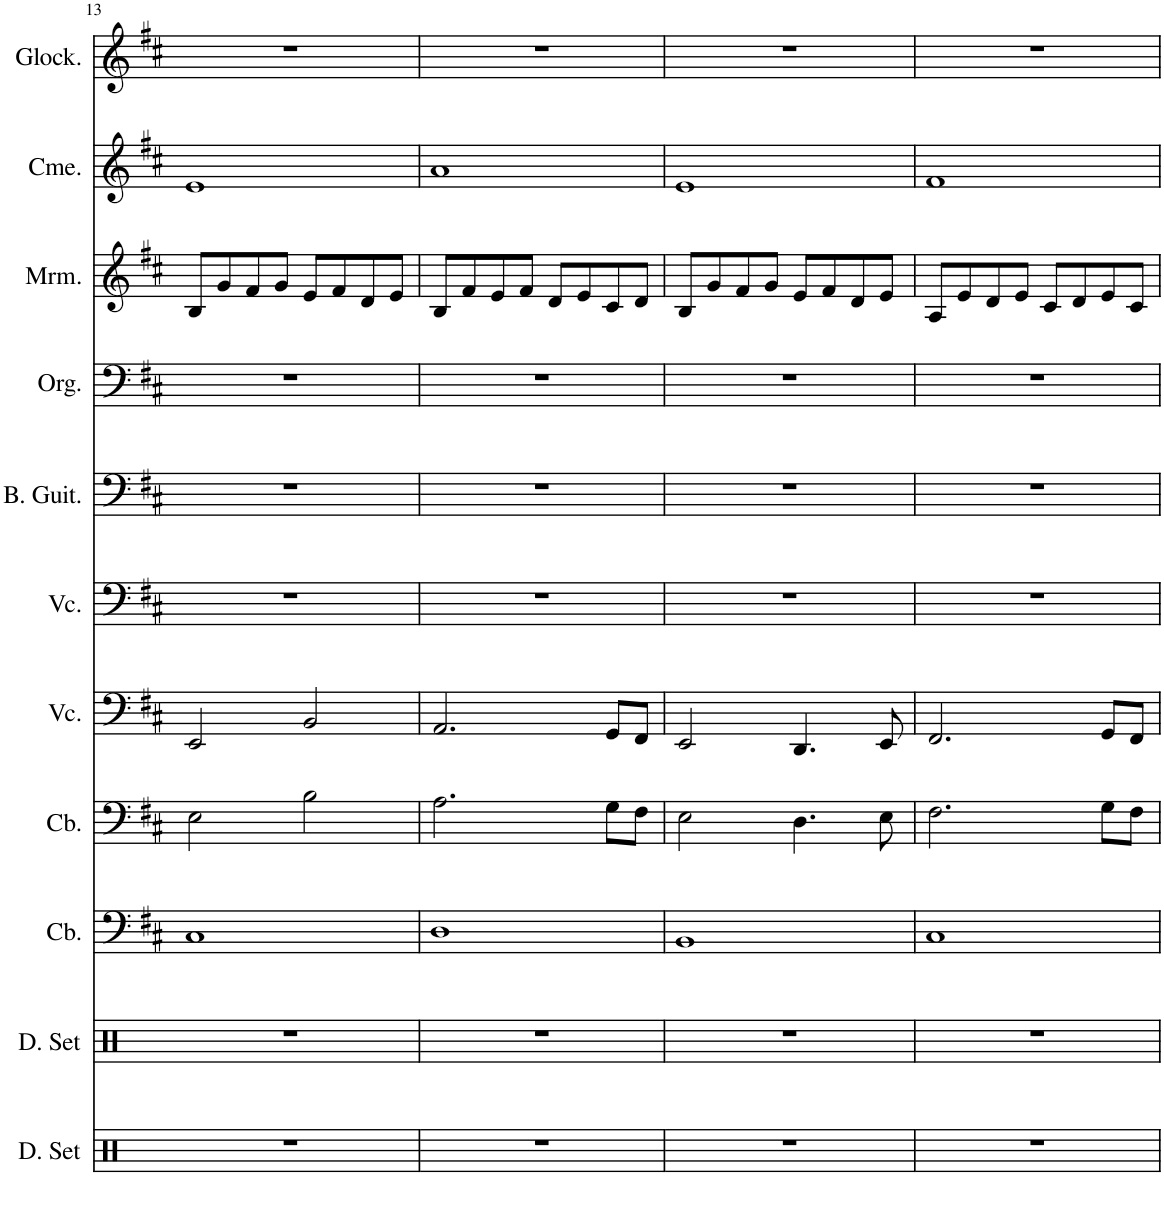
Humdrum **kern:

**kern	**kern	**kern	**kern	**kern	**kern	**kern	**kern	**kern	**kern	**kern
*part11	*part10	*part9	*part8	*part7	*part6	*part5	*part4	*part3	*part2	*part1
*staff11	*staff10	*staff9	*staff8	*staff7	*staff6	*staff5	*staff4	*staff3	*staff2	*staff1
*I"Drumset	*I"Drumset	*I"Contrabass	*I"Contrabass	*I"Violoncello	*I"Violoncello	*I"Bass Guitar	*I"Organ	*I"Marimba	*I"Chimes	*I"Glockenspiel
*I'D. Set	*I'D. Set	*I'Cb.	*I'Cb.	*I'Vc.	*I'Vc.	*I'B. Guit.	*I'Org.	*I'Mrm.	*I'Cme.	*I'Glock.
!!LO:PB:g=z
*clefX	*clefX	*clefF4	*clefF4	*clefF4	*clefF4	*clefF4	*clefF4	*clefG2	*clefG2	*clefG2
*	*	*Trd7c12	*Trd7c12	*	*	*Trd7c12	*	*	*	*Trd-14c-24
*k[]	*k[]	*k[f#c#]	*k[f#c#]	*k[f#c#]	*k[f#c#]	*k[f#c#]	*k[f#c#]	*k[f#c#]	*k[f#c#]	*k[f#c#]
*M4/4	*M4/4	*M4/4	*M4/4	*M4/4	*M4/4	*M4/4	*M4/4	*M4/4	*M4/4	*M4/4
=13	=13	=13	=13	=13	=13	=13	=13	=13	=13	=13
1r	1r	1C#	2E\	2EE/	1r	1r	1r	8B/L	1e	1r
.	.	.	.	.	.	.	.	8g/	.	.
.	.	.	.	.	.	.	.	8f#/	.	.
.	.	.	.	.	.	.	.	8g/J	.	.
.	.	.	2B\	2BB/	.	.	.	8e/L	.	.
.	.	.	.	.	.	.	.	8f#/	.	.
.	.	.	.	.	.	.	.	8d/	.	.
.	.	.	.	.	.	.	.	8e/J	.	.
=14	=14	=14	=14	=14	=14	=14	=14	=14	=14	=14
1r	1r	1D	2.A\	2.AA/	1r	1r	1r	8B/L	1a	1r
.	.	.	.	.	.	.	.	8f#/	.	.
.	.	.	.	.	.	.	.	8e/	.	.
.	.	.	.	.	.	.	.	8f#/J	.	.
.	.	.	.	.	.	.	.	8d/L	.	.
.	.	.	.	.	.	.	.	8e/	.	.
.	.	.	8G\L	8GG/L	.	.	.	8c#/	.	.
.	.	.	8F#\J	8FF#/J	.	.	.	8d/J	.	.
=15	=15	=15	=15	=15	=15	=15	=15	=15	=15	=15
1r	1r	1BB	2E\	2EE/	1r	1r	1r	8B/L	1e	1r
.	.	.	.	.	.	.	.	8g/	.	.
.	.	.	.	.	.	.	.	8f#/	.	.
.	.	.	.	.	.	.	.	8g/J	.	.
.	.	.	4.D\	4.DD/	.	.	.	8e/L	.	.
.	.	.	.	.	.	.	.	8f#/	.	.
.	.	.	.	.	.	.	.	8d/	.	.
.	.	.	8E\	8EE/	.	.	.	8e/J	.	.
=16	=16	=16	=16	=16	=16	=16	=16	=16	=16	=16
1r	1r	1C#	2.F#\	2.FF#/	1r	1r	1r	8A/L	1f#	1r
.	.	.	.	.	.	.	.	8e/	.	.
.	.	.	.	.	.	.	.	8d/	.	.
.	.	.	.	.	.	.	.	8e/J	.	.
.	.	.	.	.	.	.	.	8c#/L	.	.
.	.	.	.	.	.	.	.	8d/	.	.
.	.	.	8G\L	8GG/L	.	.	.	8e/	.	.
.	.	.	8F#\J	8FF#/J	.	.	.	8c#/J	.	.
=	=	=	=	=	=	=	=	=	=	=
*-	*-	*-	*-	*-	*-	*-	*-	*-	*-	*-
